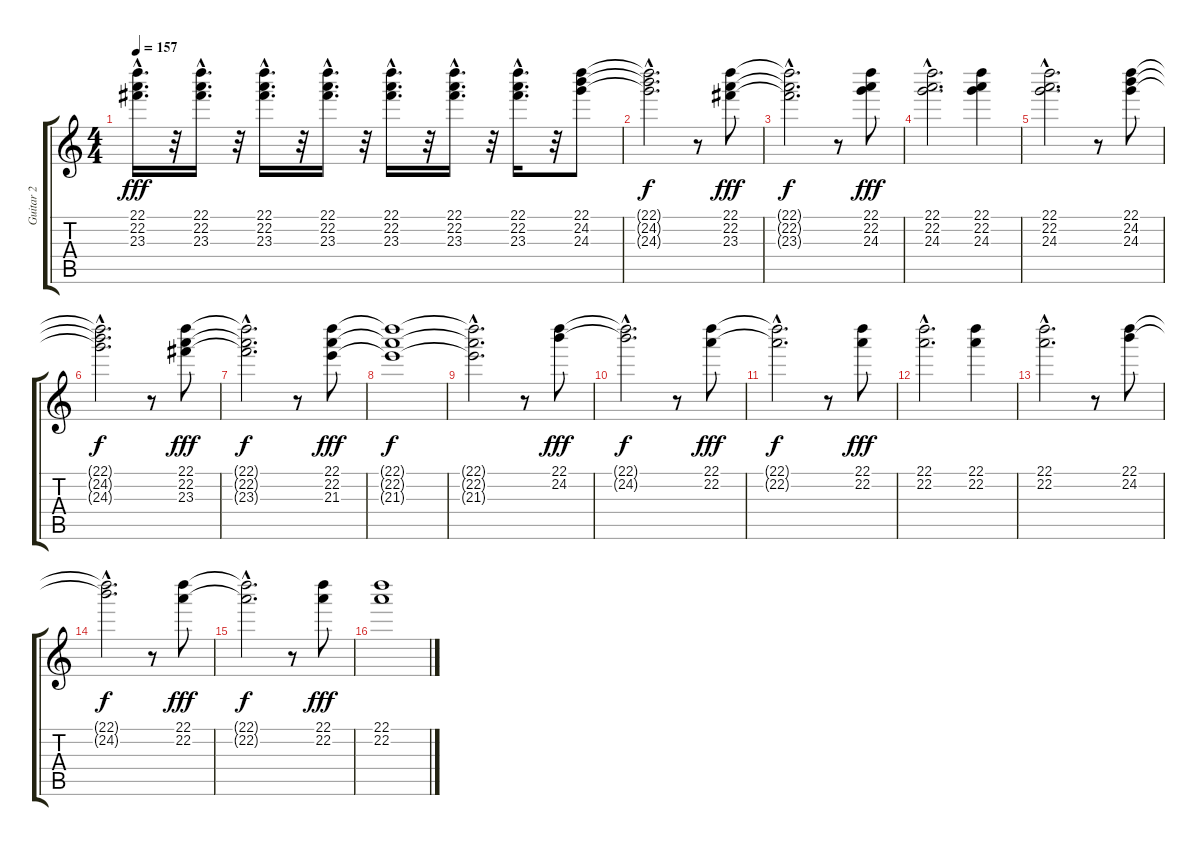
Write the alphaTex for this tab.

\track ("Guitar 2" "Guitar 2") {instrument overdrivenguitar}
\staff {score tabs}
\tuning (E4 B3 G3 D3 A2 E2) {hide}
\ts (4 4)
\tempo 157
\clef g2
\ks c
(22.1{hac} 22.2{hac} 23.3{hac}).16{d dy fff} r.32 (22.1{hac} 22.2{hac} 23.3{hac}).16{d} r.32 (22.1{hac} 22.2{hac} 23.3{hac}).16{d} r.32 (22.1{hac} 22.2{hac} 23.3{hac}).16{d} r.32 (22.1{hac} 22.2{hac} 23.3{hac}).16{d} r.32 (22.1{hac} 22.2{hac} 23.3{hac}).16{d} r.32 (22.1{hac} 22.2{hac} 23.3{hac}).16{d} r.32 (22.1 24.2 24.3).8 |
(22.1{hac t} 24.2{hac t} 24.3{hac t}).2{d dy f} r.8 (22.1 22.2 23.3).8{dy fff} |
(22.1{hac t} 22.2{hac t} 23.3{hac t}).2{d dy f} r.8 (22.1 22.2 24.3).8{dy fff} |
(22.1{hac} 22.2 24.3{hac}).2{d} (22.1 22.2 24.3).4 |
(22.1{hac} 22.2{hac} 24.3{hac}).2{d} r.8 (22.1 24.2 24.3).8 |
(22.1{hac t} 24.2{hac t} 24.3{hac t}).2{d dy f} r.8 (22.1 22.2 23.3).8{dy fff} |
(22.1{hac t} 22.2{hac t} 23.3{hac t}).2{d dy f} r.8 (22.1 22.2 21.3).8{dy fff} |
(22.1{t} 22.2{t} 21.3{t}).1{dy f} |
(22.1{hac t} 22.2{hac t} 21.3{hac t}).2{d} r.8 (22.1 24.2).8{dy fff} |
(22.1{hac t} 24.2{hac t}).2{d dy f} r.8 (22.1 22.2).8{dy fff} |
(22.1{hac t} 22.2{hac t}).2{d dy f} r.8 (22.1 22.2).8{dy fff} |
(22.1{hac} 22.2{hac}).2{d} (22.1 22.2).4 |
(22.1{hac} 22.2{hac}).2{d} r.8 (22.1 24.2).8 |
(22.1{hac t} 24.2{hac t}).2{d dy f} r.8 (22.1 22.2).8{dy fff} |
(22.1{hac t} 22.2{hac t}).2{d dy f} r.8 (22.1 22.2).8{dy fff} |
(22.1 22.2).1
